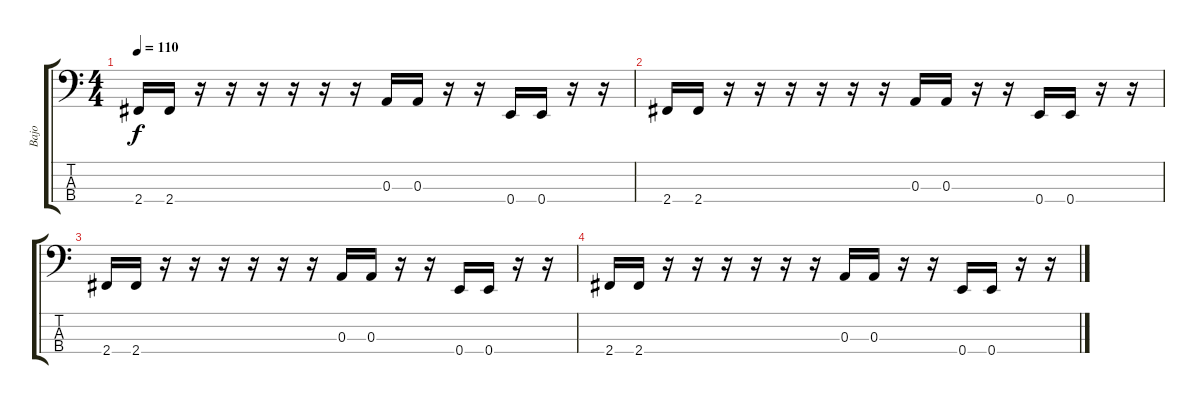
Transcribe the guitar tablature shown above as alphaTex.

\track ("Bajo" "Bajo") {instrument electricbasspick}
\staff {score tabs}
\tuning (G2 D2 A1 E1) {hide}
\ts (4 4)
\tempo 110
\clef f4
\ks c
2.4.16{dy f} 2.4.16 r.16 r.16 r.16 r.16 r.16 r.16 0.3.16 0.3.16 r.16 r.16 0.4.16 0.4.16 r.16 r.16 |
2.4.16 2.4.16 r.16 r.16 r.16 r.16 r.16 r.16 0.3.16 0.3.16 r.16 r.16 0.4.16 0.4.16 r.16 r.16 |
2.4.16 2.4.16 r.16 r.16 r.16 r.16 r.16 r.16 0.3.16{volume 11} 0.3.16 r.16 r.16 0.4.16 0.4.16 r.16 r.16 |
2.4.16{volume 5} 2.4.16 r.16 r.16 r.16 r.16 r.16 r.16 0.3.16{volume 1} 0.3.16 r.16 r.16 0.4.16 0.4.16 r.16 r.16
